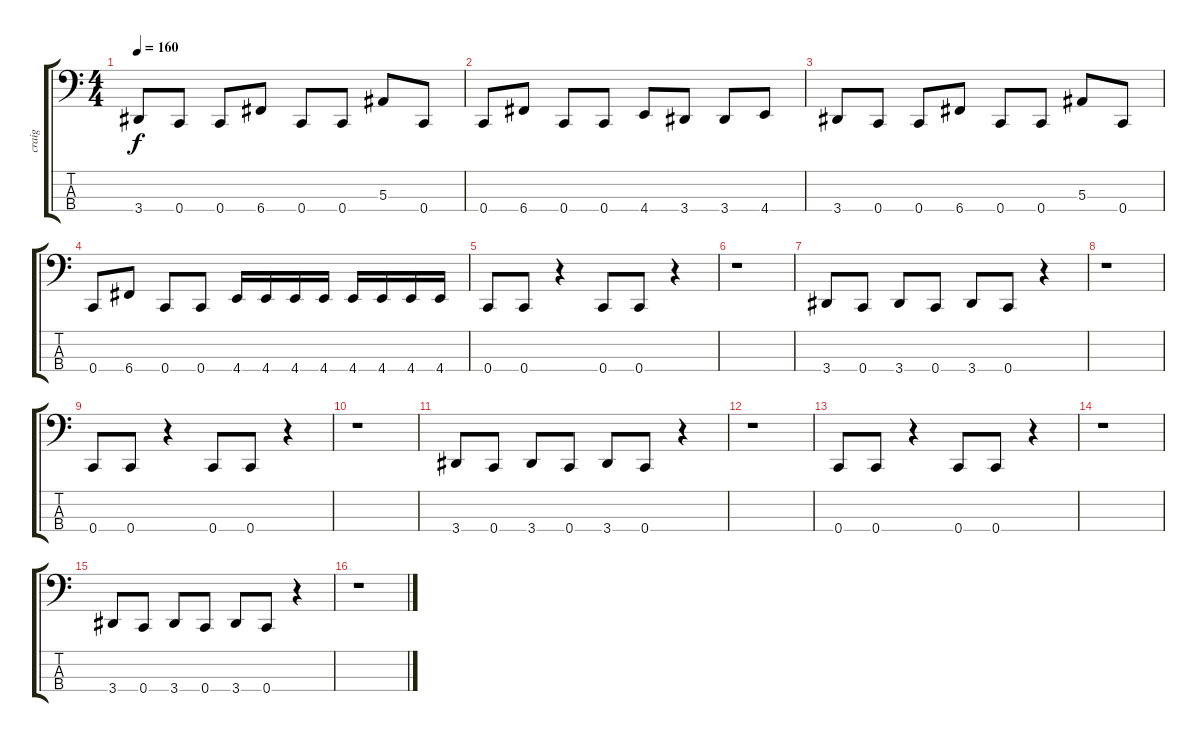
\track ("craig" "craig") {instrument slapbass1}
\staff {score tabs}
\tuning (Eb2 Bb1 F1 C1) {hide}
\ts (4 4)
\tempo 160
\clef f4
\ks c
3.4.8{dy f} 0.4.8 0.4.8 6.4.8 0.4.8 0.4.8 5.3.8 0.4.8 |
0.4.8 6.4.8 0.4.8 0.4.8 4.4.8 3.4.8 3.4.8 4.4.8 |
3.4.8 0.4.8 0.4.8 6.4.8 0.4.8 0.4.8 5.3.8 0.4.8 |
0.4.8 6.4.8 0.4.8 0.4.8 4.4.16 4.4.16 4.4.16 4.4.16 4.4.16 4.4.16 4.4.16 4.4.16 |
0.4.8 0.4.8 r.4 0.4.8 0.4.8 r.4 |
r.1 |
3.4.8 0.4.8 3.4.8 0.4.8 3.4.8 0.4.8 r.4 |
r.1 |
0.4.8 0.4.8 r.4 0.4.8 0.4.8 r.4 |
r.1 |
3.4.8 0.4.8 3.4.8 0.4.8 3.4.8 0.4.8 r.4 |
r.1 |
0.4.8 0.4.8 r.4 0.4.8 0.4.8 r.4 |
r.1 |
3.4.8 0.4.8 3.4.8 0.4.8 3.4.8 0.4.8 r.4 |
r.1
